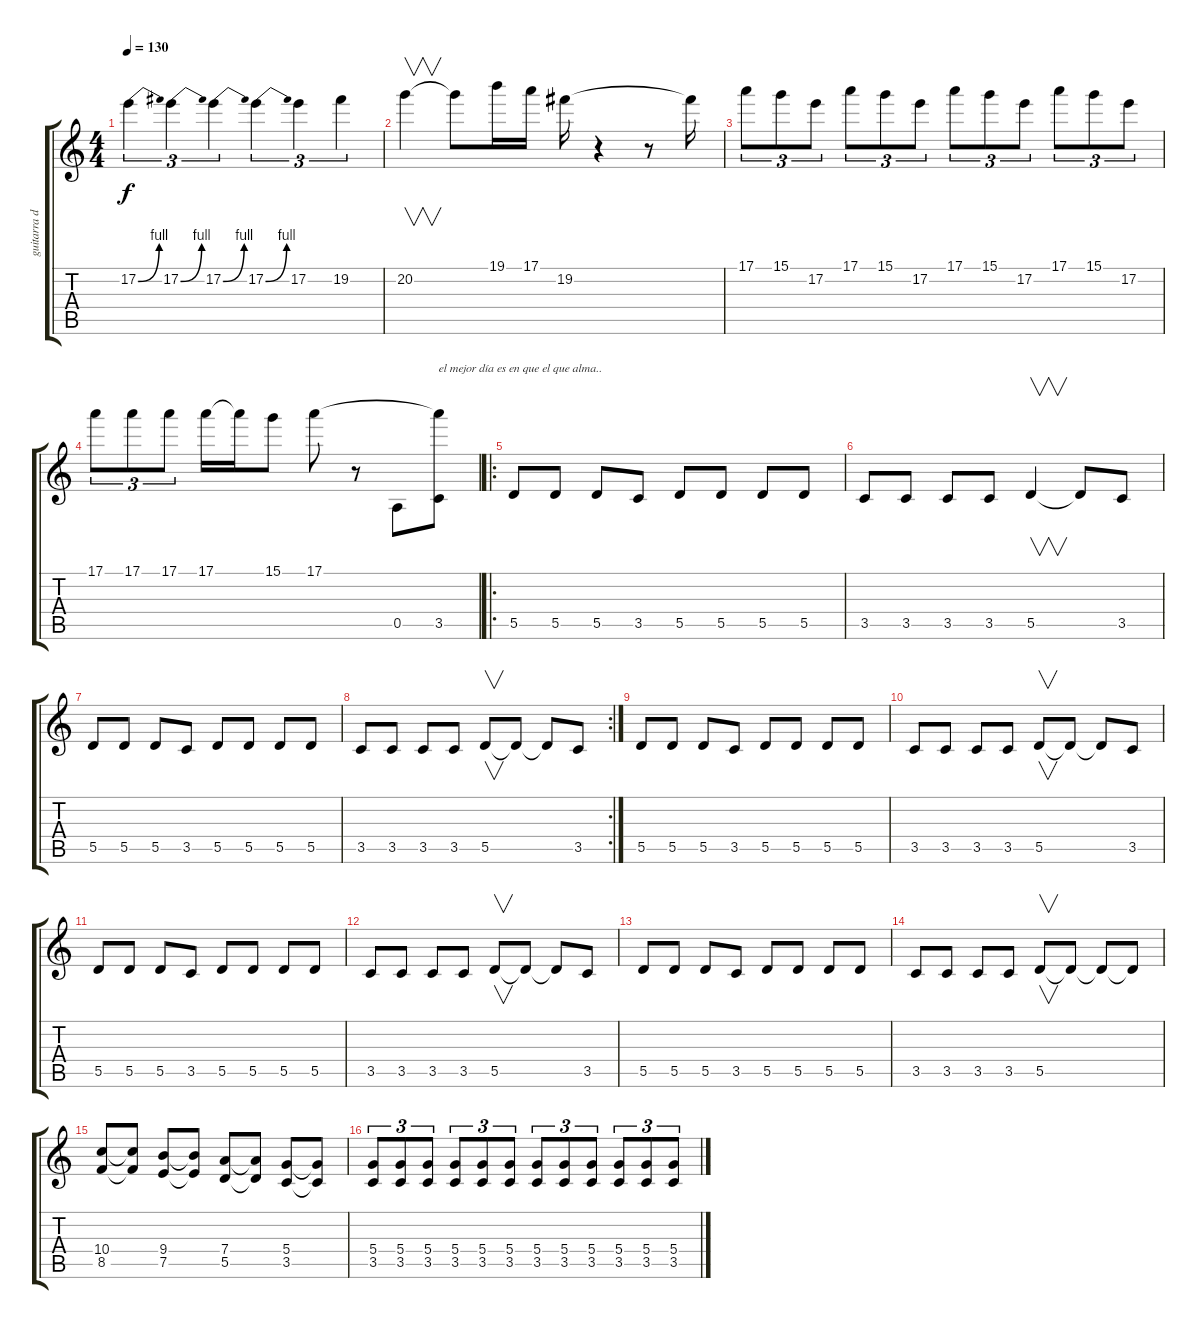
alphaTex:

\track ("guitarra dist." "guitarra d") {instrument distortionguitar}
\staff {score tabs}
\tuning (E4 B3 G3 D3 A2 E2) {hide}
\ts (4 4)
\tempo 130
\clef g2
\ks c
17.2{be (bend 0 0 60 4)}.4{tu (3 2) dy f} 17.2{be (bend 0 0 60 4)}.4{tu (3 2)} 17.2{be (bend 0 0 60 4)}.4{tu (3 2)} 17.2{be (bend 0 0 60 4)}.4{tu (3 2)} 17.2.4{tu (3 2)} 19.2.4{tu (3 2)} |
20.2.4{v} 20.2{t}.8 19.1.16 17.1.16 19.2.16 r.4 r.8 19.2{t}.16 |
17.1.8{tu (3 2)} 15.1.8{tu (3 2)} 17.2.8{tu (3 2)} 17.1.8{tu (3 2)} 15.1.8{tu (3 2)} 17.2.8{tu (3 2)} 17.1.8{tu (3 2)} 15.1.8{tu (3 2)} 17.2.8{tu (3 2)} 17.1.8{tu (3 2)} 15.1.8{tu (3 2)} 17.2.8{tu (3 2)} |
17.1.8{tu (3 2)} 17.1.8{tu (3 2)} 17.1.8{tu (3 2)} 17.1.16 17.1{t}.16 15.1.8 17.1.8 r.8 0.5.8 (17.1{t} 3.5).8{txt "el mejor día es en que el que alma.."} |
\ro
5.5.8 5.5.8 5.5.8 3.5.8 5.5.8 5.5.8 5.5.8 5.5.8 |
3.5.8 3.5.8 3.5.8 3.5.8 5.5.4{v} 5.5{t}.8 3.5.8 |
5.5.8 5.5.8 5.5.8 3.5.8 5.5.8 5.5.8 5.5.8 5.5.8 |
\rc 2
3.5.8 3.5.8 3.5.8 3.5.8 5.5.8{v} 5.5{t}.8 5.5{t}.8 3.5.8 |
5.5.8 5.5.8 5.5.8 3.5.8 5.5.8 5.5.8 5.5.8 5.5.8 |
3.5.8 3.5.8 3.5.8 3.5.8 5.5.8{v} 5.5{t}.8 5.5{t}.8 3.5.8 |
5.5.8 5.5.8 5.5.8 3.5.8 5.5.8 5.5.8 5.5.8 5.5.8 |
3.5.8 3.5.8 3.5.8 3.5.8 5.5.8{v} 5.5{t}.8 5.5{t}.8 3.5.8 |
5.5.8 5.5.8 5.5.8 3.5.8 5.5.8 5.5.8 5.5.8 5.5.8 |
3.5.8 3.5.8 3.5.8 3.5.8 5.5.8{v} 5.5{t}.8 5.5{t}.8 5.5{t}.8 |
(10.4 8.5).8 (10.4{t} 8.5{t}).8 (9.4 7.5).8 (9.4{t} 7.5{t}).8 (7.4 5.5).8 (7.4{t} 5.5{t}).8 (5.4 3.5).8 (5.4{t} 3.5{t}).8 |
(5.4 3.5).8{tu (3 2)} (5.4 3.5).8{tu (3 2)} (5.4 3.5).8{tu (3 2)} (5.4 3.5).8{tu (3 2)} (5.4 3.5).8{tu (3 2)} (5.4 3.5).8{tu (3 2)} (5.4 3.5).8{tu (3 2)} (5.4 3.5).8{tu (3 2)} (5.4 3.5).8{tu (3 2)} (5.4 3.5).8{tu (3 2)} (5.4 3.5).8{tu (3 2)} (5.4 3.5).8{tu (3 2)}
